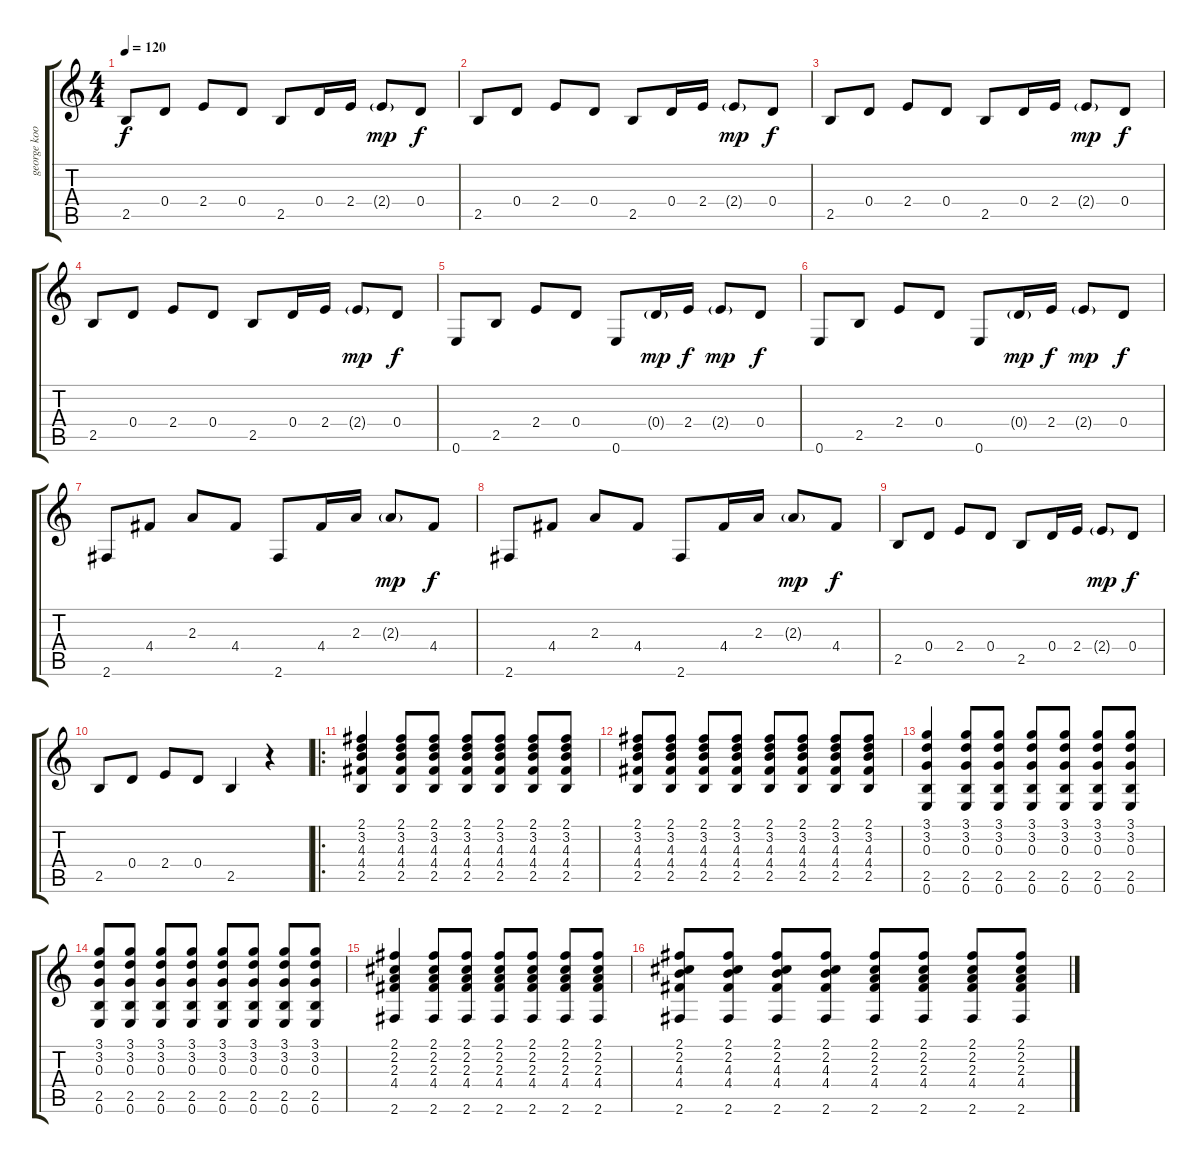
\track ("george kooymans" "george koo") {instrument acousticguitarsteel}
\staff {score tabs}
\tuning (E4 B3 G3 D3 A2 E2) {hide}
\ts (4 4)
\tempo 120
\clef g2
\ks c
2.5.8{dy f instrument acousticguitarsteel} 0.4.8 2.4.8 0.4.8 2.5.8 0.4.16 2.4.16 2.4{g}.8{dy mp} 0.4.8{dy f} |
2.5.8 0.4.8 2.4.8 0.4.8 2.5.8 0.4.16 2.4.16 2.4{g}.8{dy mp} 0.4.8{dy f} |
2.5.8 0.4.8 2.4.8 0.4.8 2.5.8 0.4.16 2.4.16 2.4{g}.8{dy mp} 0.4.8{dy f} |
2.5.8 0.4.8 2.4.8 0.4.8 2.5.8 0.4.16 2.4.16 2.4{g}.8{dy mp} 0.4.8{dy f} |
0.6.8 2.5.8 2.4.8 0.4.8 0.6.8 0.4{g}.16{dy mp} 2.4.16{dy f} 2.4{g}.8{dy mp} 0.4.8{dy f} |
0.6.8 2.5.8 2.4.8 0.4.8 0.6.8 0.4{g}.16{dy mp} 2.4.16{dy f} 2.4{g}.8{dy mp} 0.4.8{dy f} |
2.6.8 4.4.8 2.3.8 4.4.8 2.6.8 4.4.16 2.3.16 2.3{g}.8{dy mp} 4.4.8{dy f} |
2.6.8 4.4.8 2.3.8 4.4.8 2.6.8 4.4.16 2.3.16 2.3{g}.8{dy mp} 4.4.8{dy f} |
2.5.8 0.4.8 2.4.8 0.4.8 2.5.8 0.4.16 2.4.16 2.4{g}.8{dy mp} 0.4.8{dy f} |
2.5.8 0.4.8 2.4.8 0.4.8 2.5.4 r.4 |
\ro
(2.1 3.2 4.3 4.4 2.5).4 (2.1 3.2 4.3 4.4 2.5).8 (2.1 3.2 4.3 4.4 2.5).8 (2.1 3.2 4.3 4.4 2.5).8 (2.1 3.2 4.3 4.4 2.5).8 (2.1 3.2 4.3 4.4 2.5).8 (2.1 3.2 4.3 4.4 2.5).8 |
(2.1 3.2 4.3 4.4 2.5).8 (2.1 3.2 4.3 4.4 2.5).8 (2.1 3.2 4.3 4.4 2.5).8 (2.1 3.2 4.3 4.4 2.5).8 (2.1 3.2 4.3 4.4 2.5).8 (2.1 3.2 4.3 4.4 2.5).8 (2.1 3.2 4.3 4.4 2.5).8 (2.1 3.2 4.3 4.4 2.5).8 |
(3.1 3.2 0.3 2.5 0.6).4 (3.1 3.2 0.3 2.5 0.6).8 (3.1 3.2 0.3 2.5 0.6).8 (3.1 3.2 0.3 2.5 0.6).8 (3.1 3.2 0.3 2.5 0.6).8 (3.1 3.2 0.3 2.5 0.6).8 (3.1 3.2 0.3 2.5 0.6).8 |
(3.1 3.2 0.3 2.5 0.6).8 (3.1 3.2 0.3 2.5 0.6).8 (3.1 3.2 0.3 2.5 0.6).8 (3.1 3.2 0.3 2.5 0.6).8 (3.1 3.2 0.3 2.5 0.6).8 (3.1 3.2 0.3 2.5 0.6).8 (3.1 3.2 0.3 2.5 0.6).8 (3.1 3.2 0.3 2.5 0.6).8 |
(2.1 2.2 2.3 4.4 2.6).4 (2.1 2.2 2.3 4.4 2.6).8 (2.1 2.2 2.3 4.4 2.6).8 (2.1 2.2 2.3 4.4 2.6).8 (2.1 2.2 2.3 4.4 2.6).8 (2.1 2.2 2.3 4.4 2.6).8 (2.1 2.2 2.3 4.4 2.6).8 |
(2.1 2.2 4.3 4.4 2.6).8 (2.1 2.2 4.3 4.4 2.6).8 (2.1 2.2 4.3 4.4 2.6).8 (2.1 2.2 4.3 4.4 2.6).8 (2.1 2.2 2.3 4.4 2.6).8 (2.1 2.2 2.3 4.4 2.6).8 (2.1 2.2 2.3 4.4 2.6).8 (2.1 2.2 2.3 4.4 2.6).8
